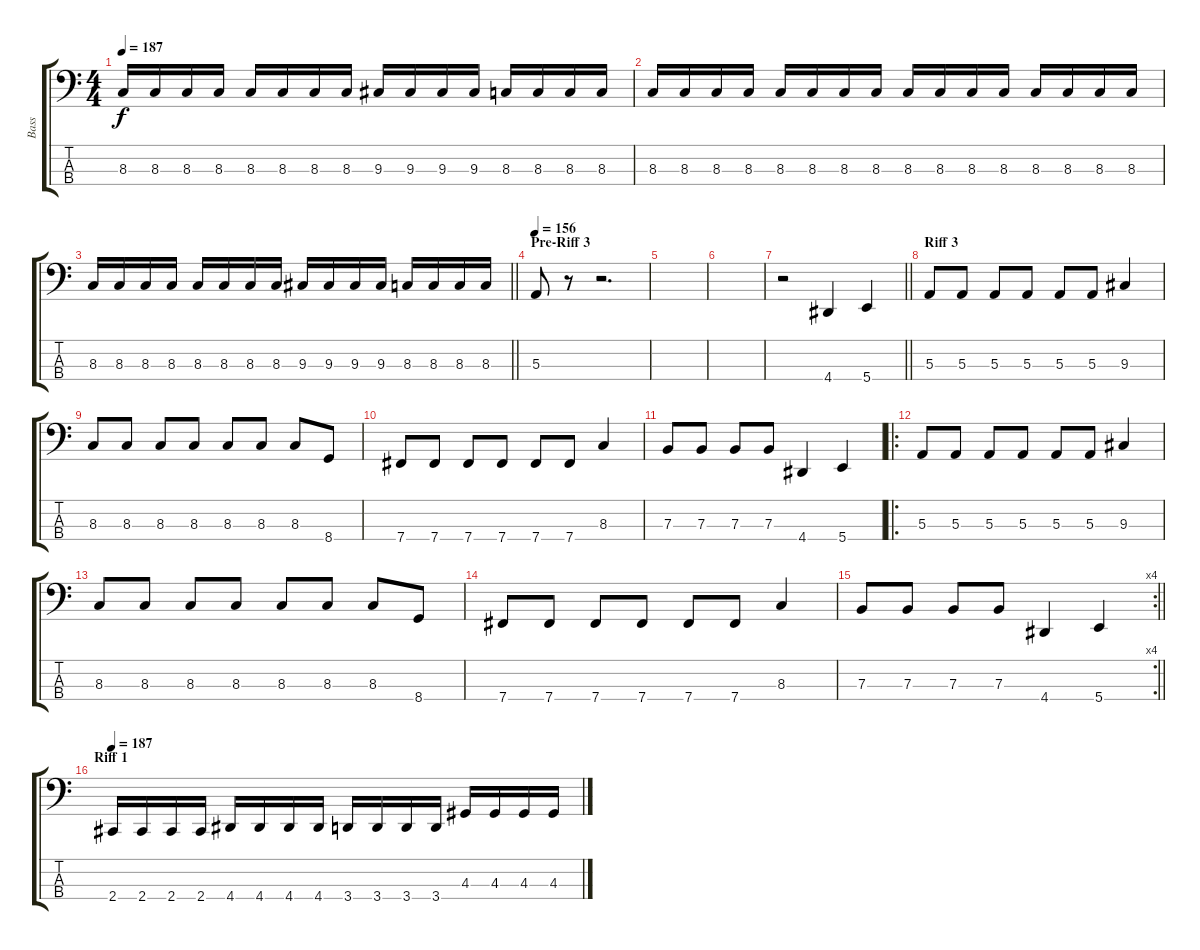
\track ("Bass" "Bass") {instrument electricbasspick}
\staff {score tabs}
\tuning (D2 A1 E1 B0) {hide}
\ts (4 4)
\tempo 187
\clef f4
\ks c
8.3.16{dy f} 8.3.16 8.3.16 8.3.16 8.3.16 8.3.16 8.3.16 8.3.16 9.3.16 9.3.16 9.3.16 9.3.16 8.3.16 8.3.16 8.3.16 8.3.16 |
8.3.16 8.3.16 8.3.16 8.3.16 8.3.16 8.3.16 8.3.16 8.3.16 8.3.16 8.3.16 8.3.16 8.3.16 8.3.16 8.3.16 8.3.16 8.3.16 |
\barLineRight lightlight
8.3.16 8.3.16 8.3.16 8.3.16 8.3.16 8.3.16 8.3.16 8.3.16 9.3.16 9.3.16 9.3.16 9.3.16 8.3.16 8.3.16 8.3.16 8.3.16 |
\section ("" "Pre-Riff 3")
\tempo 156
5.3.8 r.8 r.2{d} |
|
|
\barLineRight lightlight
r.2 4.4.4 5.4.4 |
\section ("" "Riff 3")
5.3.8 5.3.8 5.3.8 5.3.8 5.3.8 5.3.8 9.3.4 |
8.3.8 8.3.8 8.3.8 8.3.8 8.3.8 8.3.8 8.3.8 8.4.8 |
7.4.8 7.4.8 7.4.8 7.4.8 7.4.8 7.4.8 8.3.4 |
7.3.8 7.3.8 7.3.8 7.3.8 4.4.4 5.4.4 |
\ro
5.3.8 5.3.8 5.3.8 5.3.8 5.3.8 5.3.8 9.3.4 |
8.3.8 8.3.8 8.3.8 8.3.8 8.3.8 8.3.8 8.3.8 8.4.8 |
7.4.8 7.4.8 7.4.8 7.4.8 7.4.8 7.4.8 8.3.4 |
\rc 4
\barLineRight lightlight
7.3.8 7.3.8 7.3.8 7.3.8 4.4.4 5.4.4 |
\section ("" "Riff 1")
\tempo 187
2.4.16 2.4.16 2.4.16 2.4.16 4.4.16 4.4.16 4.4.16 4.4.16 3.4.16 3.4.16 3.4.16 3.4.16 4.3.16 4.3.16 4.3.16 4.3.16
